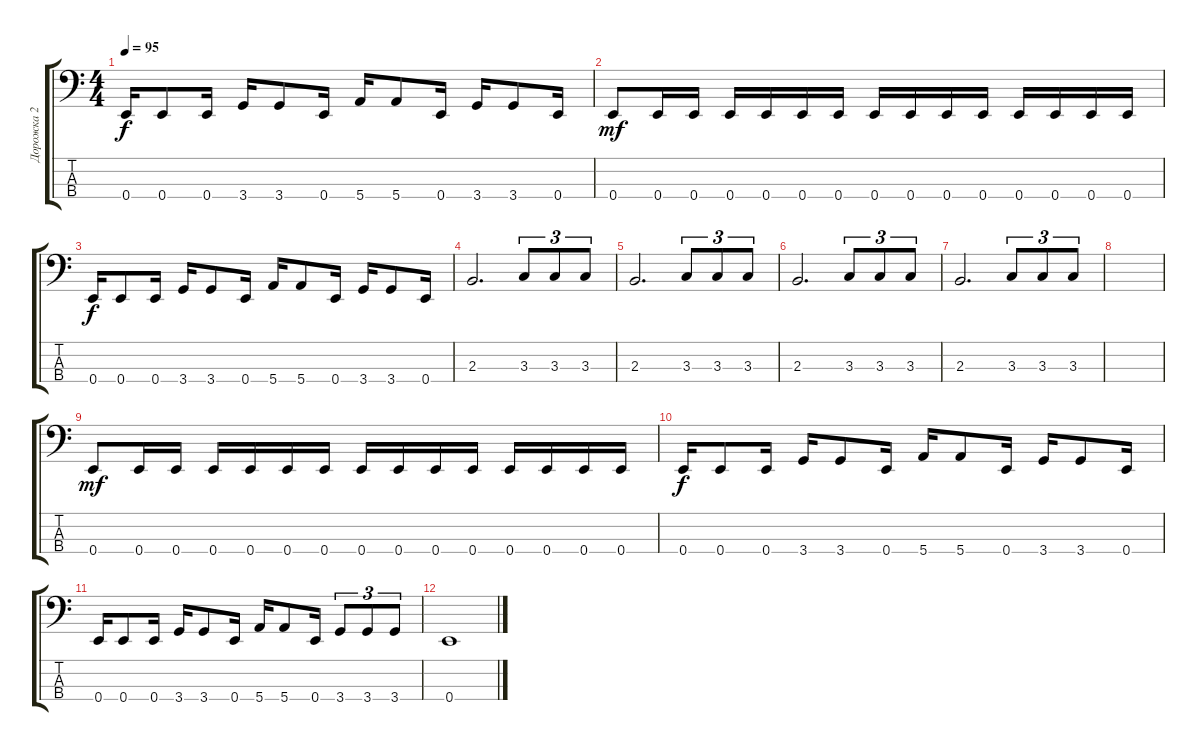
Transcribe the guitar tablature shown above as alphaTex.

\track ("Дорожка 2" "Дорожка 2") {instrument electricbassfinger}
\staff {score tabs}
\tuning (G2 D2 A1 E1) {hide}
\ts (4 4)
\tempo 95
\clef f4
\ks c
0.4.16{dy f} 0.4.8 0.4.16 3.4.16 3.4.8 0.4.16 5.4.16 5.4.8 0.4.16 3.4.16 3.4.8 0.4.16 |
0.4.8{dy mf} 0.4.16 0.4.16 0.4.16 0.4.16 0.4.16 0.4.16 0.4.16 0.4.16 0.4.16 0.4.16 0.4.16 0.4.16 0.4.16 0.4.16 |
0.4.16{dy f} 0.4.8 0.4.16 3.4.16 3.4.8 0.4.16 5.4.16 5.4.8 0.4.16 3.4.16 3.4.8 0.4.16 |
2.3.2{d} 3.3.8{tu (3 2)} 3.3.8{tu (3 2)} 3.3.8{tu (3 2)} |
2.3.2{d} 3.3.8{tu (3 2)} 3.3.8{tu (3 2)} 3.3.8{tu (3 2)} |
2.3.2{d} 3.3.8{tu (3 2)} 3.3.8{tu (3 2)} 3.3.8{tu (3 2)} |
2.3.2{d} 3.3.8{tu (3 2)} 3.3.8{tu (3 2)} 3.3.8{tu (3 2)} |
|
0.4.8{dy mf} 0.4.16 0.4.16 0.4.16 0.4.16 0.4.16 0.4.16 0.4.16 0.4.16 0.4.16 0.4.16 0.4.16 0.4.16 0.4.16 0.4.16 |
0.4.16{dy f} 0.4.8 0.4.16 3.4.16 3.4.8 0.4.16 5.4.16 5.4.8 0.4.16 3.4.16 3.4.8 0.4.16 |
0.4.16 0.4.8 0.4.16 3.4.16 3.4.8 0.4.16 5.4.16 5.4.8 0.4.16 3.4.8{tu (3 2)} 3.4.8{tu (3 2)} 3.4.8{tu (3 2)} |
0.4.1
